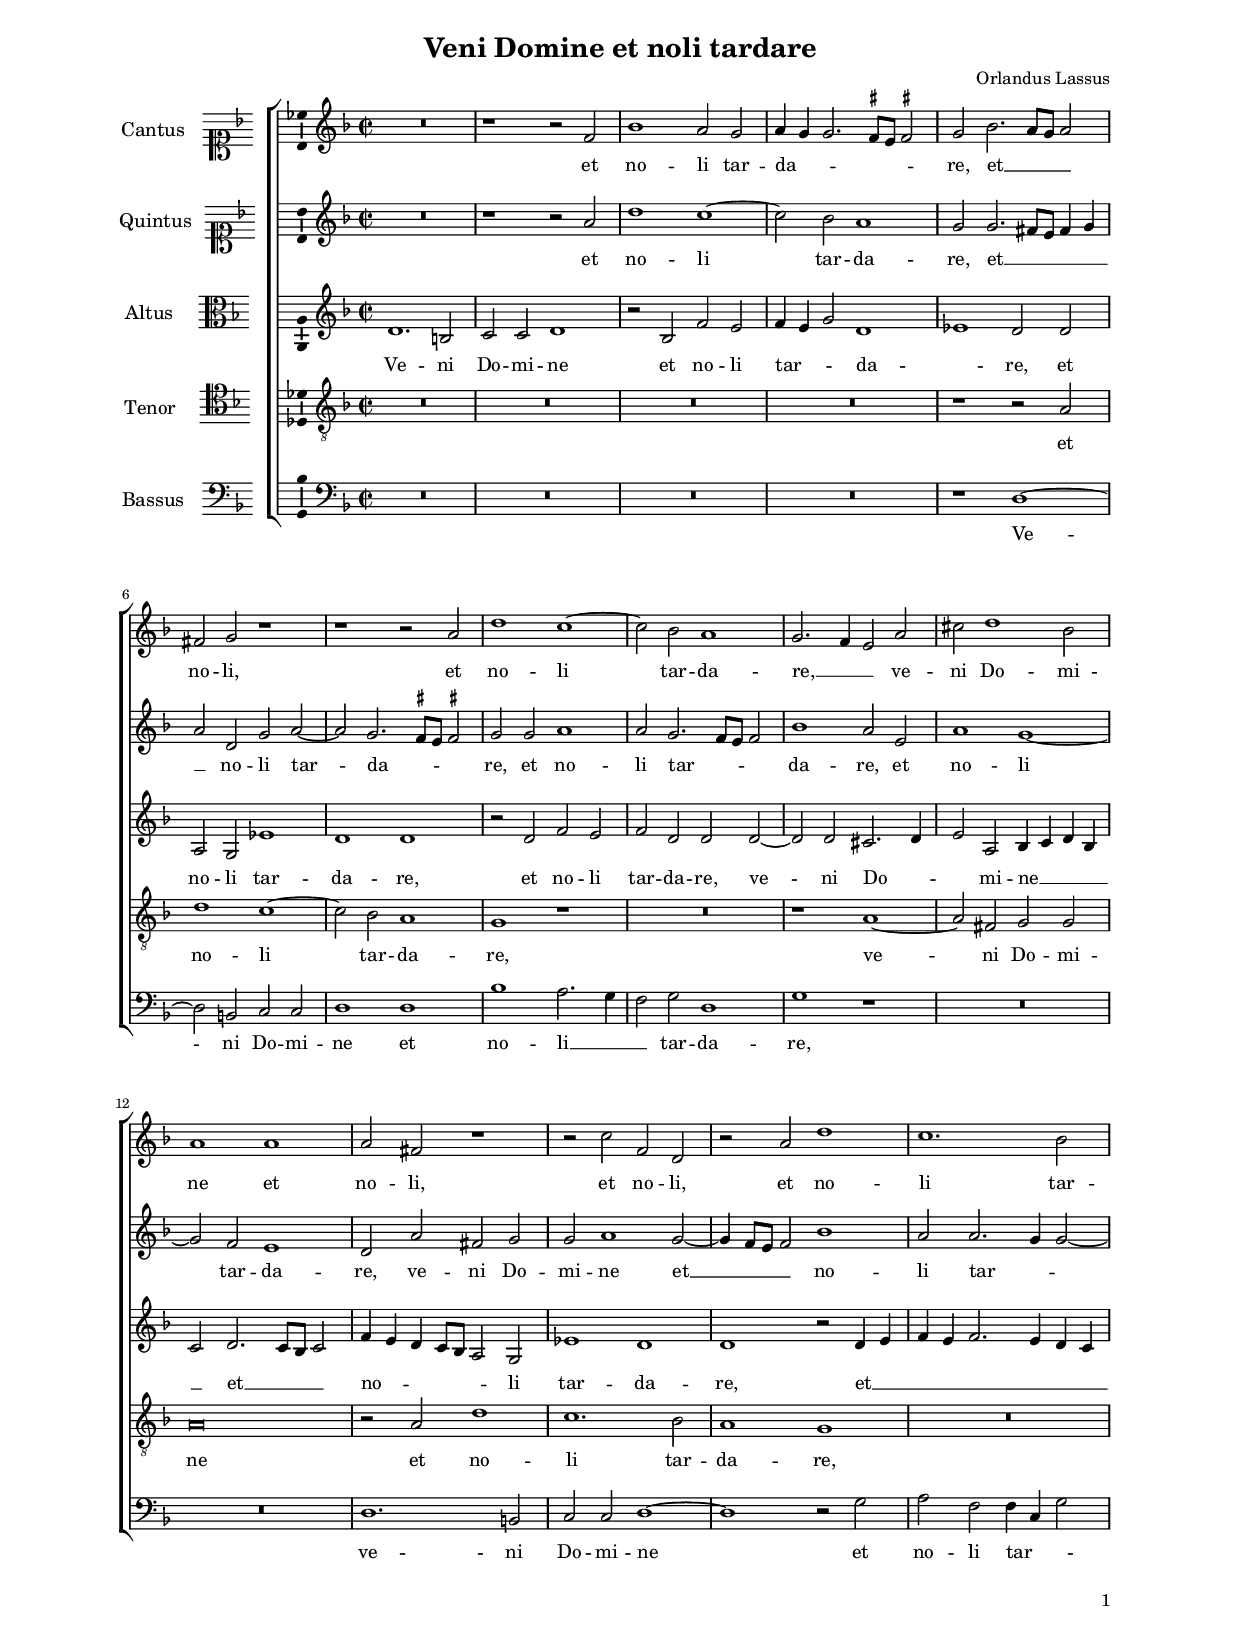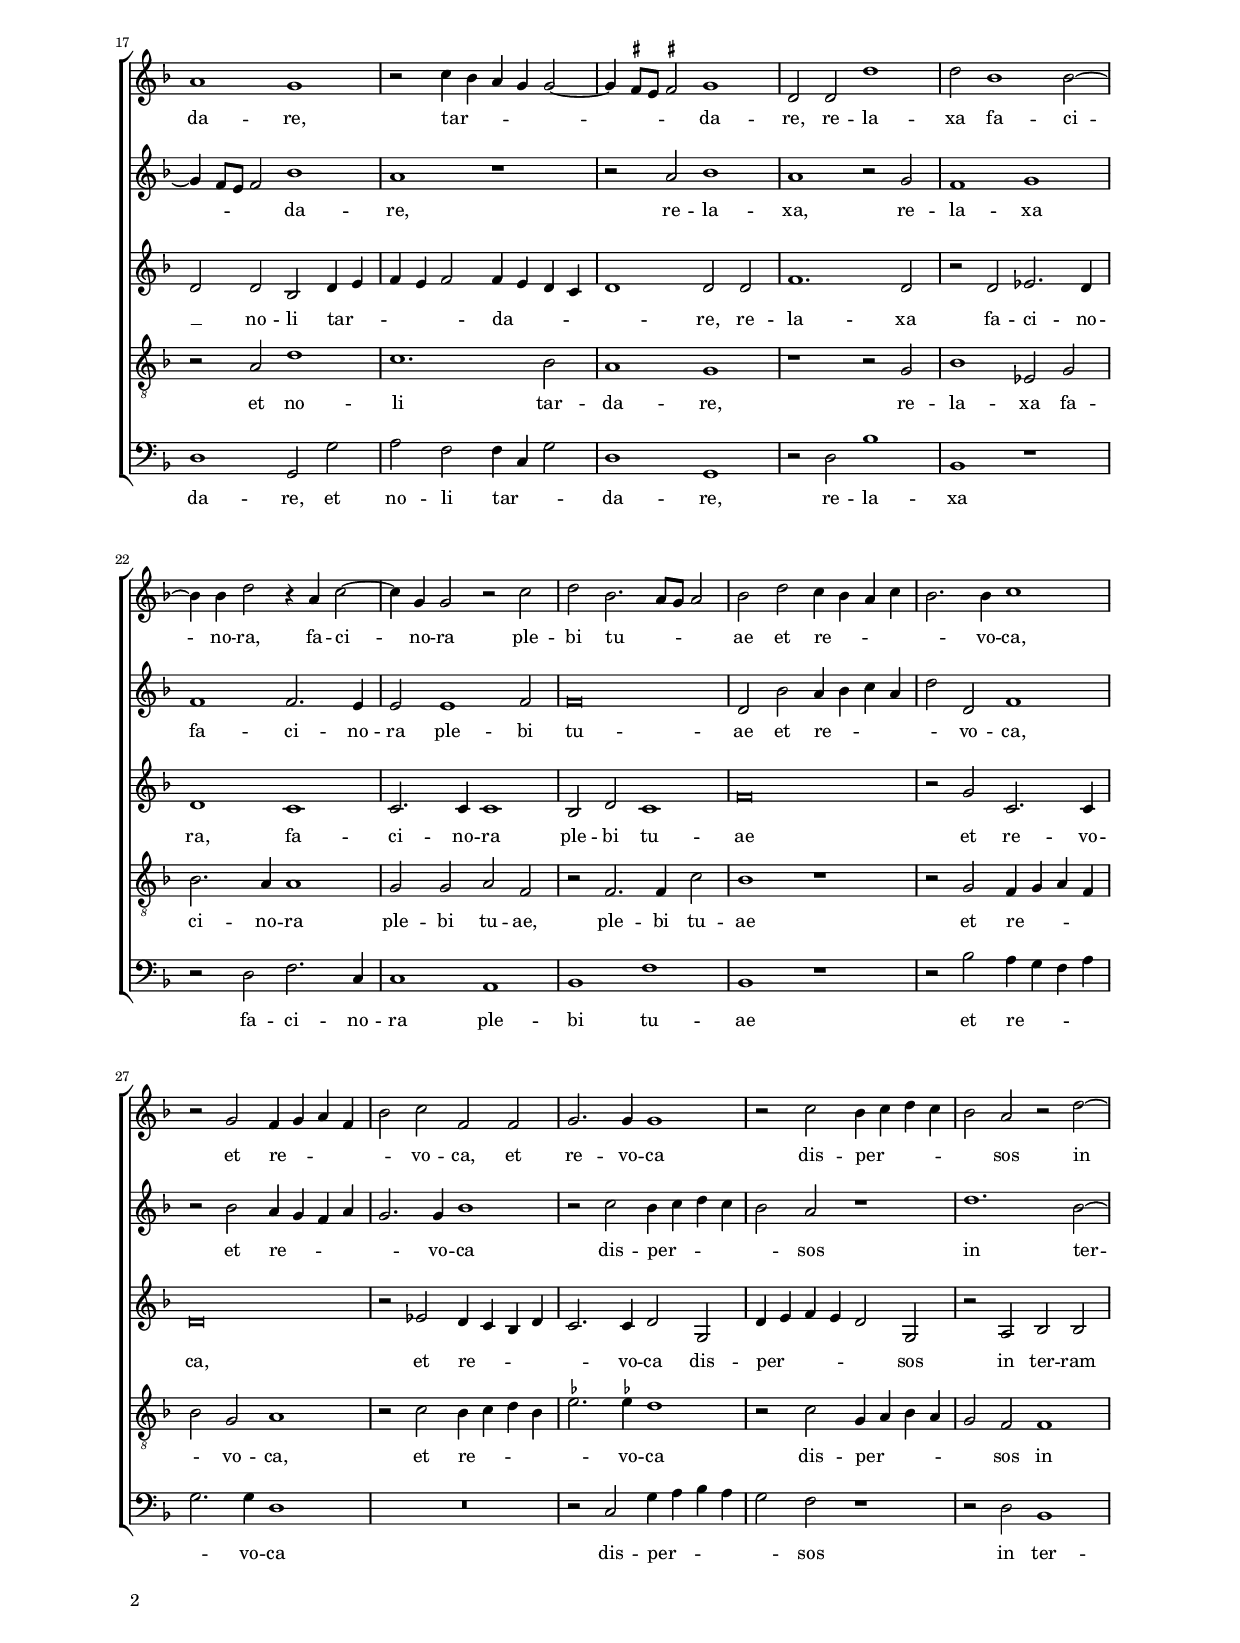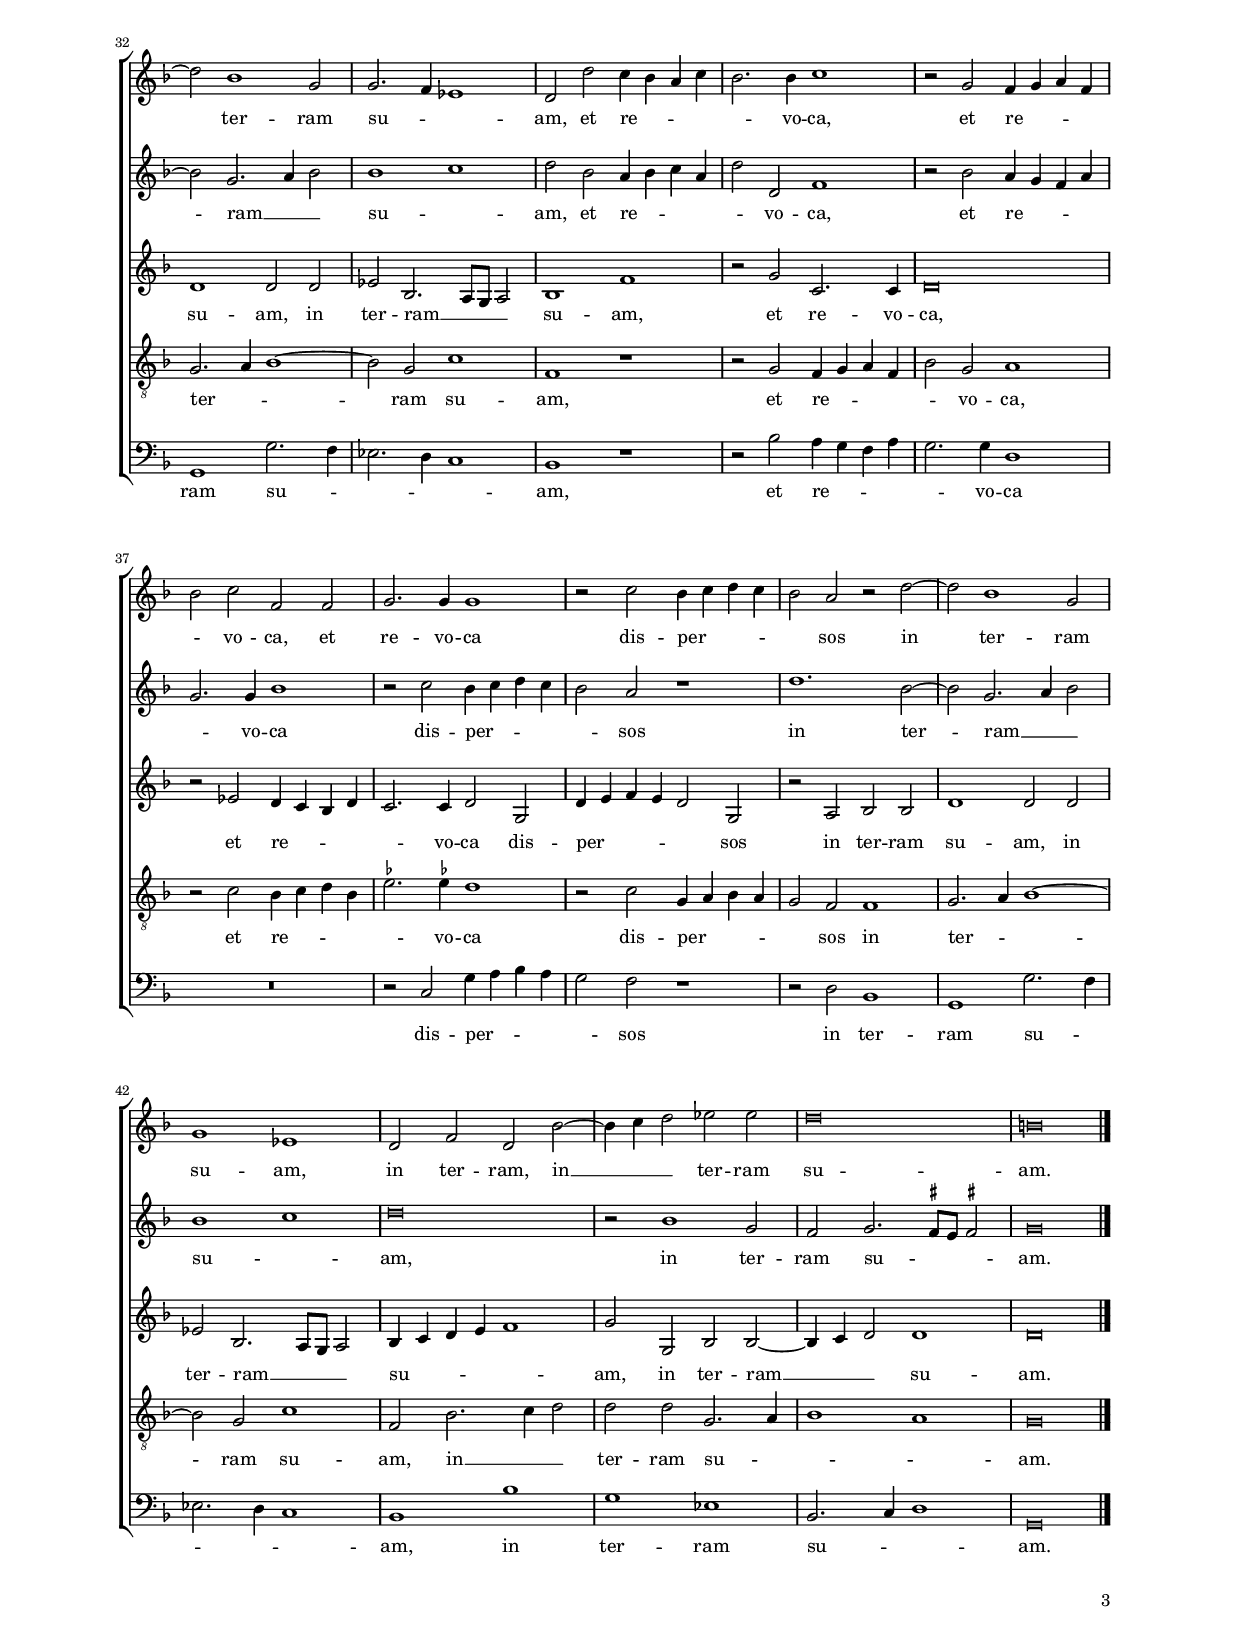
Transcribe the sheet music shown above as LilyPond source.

\header
{
  title="Veni Domine et noli tardare"
  composer="Orlandus Lassus"
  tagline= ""
}

\version "2.22.1"
\include "deutsch.ly"
#(set-global-staff-size 15)
% #(set-default-paper-size "letter")
#(ly:set-option 'point-and-click #f)


\paper
	{
	top-margin = 1.8 \cm
	bottom-margin = 1.2 \cm
	left-margin = 2.2 \cm
	right-margin = 2.2 \cm
	ragged-bottom = ##f
	ragged-last-bottom = ##f
	print-page-number = ##f
	system-system-spacing = #'((basic-distance . 17) (minimum-distance . 14) (padding . 7) (strechability . 150))
    oddFooterMarkup=\markup   \fill-line { "" \fromproperty #'page:page-number-string }
    evenFooterMarkup=\markup  \fill-line { \fromproperty #'page:page-number-string "" }
    last-bottom-spacing = #'((basic-distance . 12) (minimum-distance . 7) (padding . 4))
	systems-per-page = 3
%	min-systems-per-page = 3
%	print-first-page-number = ##t
%	first-page-number = 1
	}

	
global = {
	\key f \major
	\time 2/2 \set Score.measureLength = #(ly:make-moment 2/1)
    \skip 1*2*46 \bar "|."
	}

	ficta = { \once \set suggestAccidentals = ##t }

	forget = #(define-music-function (music) (ly:music?) #{
		\accidentalStyle forget
		$music
		\accidentalStyle default
		#})


incipitcantus = \markup { \score {
	{
	\set Staff.instrumentName = \markup { \fontsize #1 "Cantus" }
	\key f \major
	\clef soprano
	s4 \bar ""
	}
	\layout  {
	raggedright = ##t
	indent = 1.6 \cm
	line-width = 2.4 \cm
	\context { \Staff \remove Time_signature_engraver }
	\override Staff.Clef.Y-extent = #'(0 . 0)
	}} \hspace #1 }

       
incipitquintus = \markup { \score {
	{
	\set Staff.instrumentName = \markup { \fontsize #1 "Quintus" }
	\key f \major
	\clef soprano
	s4 \bar ""
	}
	\layout  {
	raggedright = ##t
	indent = 1.6 \cm
	line-width = 2.4 \cm
	\context { \Staff \remove Time_signature_engraver }
	\override Staff.Clef.Y-extent = #'(0 . 0)
	}} \hspace #1 }
      

incipitaltus = \markup { \score {
	{
	\set Staff.instrumentName = \markup { \fontsize #1 "Altus" }
	\key f \major
	\clef alto
	s4 \bar ""
	}
	\layout  {
	raggedright = ##t
	indent = 1.6 \cm
	line-width = 2.4 \cm
	\context { \Staff \remove Time_signature_engraver }
	\override Staff.Clef.Y-extent = #'(0 . 0)
	}} \hspace #1 }


incipittenor = \markup { \score {
	{
	\set Staff.instrumentName = \markup { \fontsize #1 "Tenor" }
	\key f \major
	\clef tenor
	s4 \bar ""
	}
	\layout  {
	raggedright = ##t
	indent = 1.6 \cm
	line-width = 2.4 \cm
	\context { \Staff \remove Time_signature_engraver }
	\override Staff.Clef.Y-extent = #'(0 . 0)
	}} \hspace #1 }
      

incipitbassus = \markup { \score {
	{
	\set Staff.instrumentName = \markup { \fontsize #1 "Bassus" }
	\key f \major
	\clef bass
	s4 \bar ""
	}
	\layout  {
	raggedright = ##t
	indent = 1.6 \cm
	line-width = 2.4 \cm
	\context { \Staff \remove Time_signature_engraver }
	\override Staff.Clef.Y-extent = #'(0 . 0)
	}} \hspace #1 }


cantus =  \relative c''
	{
	R\breve
	r1 r2 f,
	b1 a2 g
	a4 g g2. \ficta fis8 e \ficta fis!2
%5
	g2 b2. a8 g a2 |
	fis2 g r1
	r1 r2 a
	d1 c~
	c2 b a1
%10
	g2. f4 e2 a |
	cis2 d1 b2
	a1 a
	a2 fis r1
	r2 c' f, d
%15
	r2 a' d1 |
	c1. b2
	a1 g
	r2 c4 b a g g2~
	g4 \ficta fis8 e \ficta fis!2 g1
%20
	d2 d d'1 |
	d2 b1 b2~
	b4 b d2r4 a c2~
	c4 g g2 r c
	d2 b2. a8 g a2
%25
	b2 d c4 b a c |
	b2. b4 c1
	r2 g f4 g a f
	b2 c f, f
	g2. g4 g1
%30
	r2 c b4 c d c |
	b2 a r d~
	d2 b1 g2
	g2. f4 es1
	d2 d' c4 b a c
%35
	b2. b4 c1 |
	r2 g f4 g a f
	b2 c f, f
	g2. g4 g1
	r2 c b4 c d c
%40
	b2 a r d~ |
	d2 b1 g2
	g1 es
	d2 f d b'~
	b4 c d2 es es
%45
	d\breve |
	h\breve |
	}


quintus =  \relative c''
        {
	R\breve
	r1 r2 a
	d1 c~
	c2 b a1
%5
	g2 g2. fis8 e fis4 g |
	a2 d, g a~
	a2 g2. \ficta fis8 e \ficta fis!2
	g2 g a1
	a2 g2. f8 e f2
%10
	b1 a2 e |
	a1 g~
	g2 f e1
	d2 a' fis g
	g2 a1 g2~
%15
	g4 f8 e f2 b1 |
	a2 a2. g4 g2~
	g4 f8 e f2 b1
	a1 r
	r2 a b1
%20
	a1 r2 g |
	f1 g
	f1 f2. e4
	e2 e1 f2
	f\breve
%25
	d2 b' a4 b c a |
	d2 d, f1
	r2 b a4 g f a
	g2. g4 b1
	r2 c b4 c d c
%30
	b2 a r1 |
	d1. b2~
	b2 g2. a4 b2
	b1 c
	d2 b a4 b c a
%35
	d2 d, f1 |
	r2 b a4 g f a
	g2. g4 b1
	r2 c b4 c d c
	b2 a r1
%40
	d1. b2~ |
	b2 g2. a4 b2
	b1 c
	d\breve
	r2 b1 g2
%45
	f2 g2. \ficta fis8 e \ficta fis!2 |
	g\breve |
	}


altus =  \relative c'
	{
	d1. h2
	c2 c d1
	r2 b f' e
	f4 e g2 d1
%5
	es1 d2 d |
	a2 g es'1
	d1 d
	r2 d f e
	f2 d d d~
%10
	d2 d cis2. d4 |
	e2 a, b4 c d b
	c2 d2. c8 b c2
	f4 e d c8 b a2 g
	es'1 d
%15
	d1 r2 d4 e |
	f4 e f2. e4 d c
	d2 d b d4 e
	f4 e f2 f4 e d c
	d1 d2 d
%20
	f1. d2 |
	r2 d es2. d4
	d1 c
	c2. c4 c1
	b2 d c1
%25
	f\breve |
	r2 g c,2. c4
	d\breve
	r2 es d4 c b d
	c2. c4 d2 g,
%30
	d'4 e f e d2 g, |
	r2 a b b
	d1 d2 d
	es2 b2. a8 g a2
	b1 f'
%35
	r2 g c,2. c4 |
	d\breve
	r2 es d4 c b d
	c2. c4 d2 g,
	d'4 e f e d2 g,
%40
	r2 a b b |
	d1 d2 d
	es2 b2. a8 g a2
	b4 c d e f1
	g2 g, b b~
%45
	b4 c d2 d1 |
	d\breve |
	}


tenor  =  \relative c'
	{
	R\breve
	R\breve
	R\breve
	R\breve
%5
	r1 r2 a |
	d1 c~
	c2 b a1
	g1 r
	R\breve
%10
	r1 a~ |
	a2 fis g g
	a\breve
	r2 a d1
	c1. b2
%15
	a1 g |
	R\breve
	r2 a d1
	c1. b2
	a1 g
%20
	r1 r2 g |
	b1 es,2 g
	b2. a4 a1
	g2 g a f
	r2 f2. f4 c'2
%25
	b1 r |
	r2 g f4 g a f
	b2 g a1
	r2 c b4 c d b
	\ficta es2. \ficta es!4 d1
%30
	r2 c g4 a b a |
	g2 f f1
	g2. a4 b1~
	b2 g c1
	f,1 r
%35
	r2 g f4 g a f |
	b2 g a1
	r2 c b4 c d b
	\ficta es2. \ficta es!4 d1
	r2 c g4 a b a
%40
	g2 f f1 |
	g2. a4 b1~
	b2 g c1
	f,2 b2. c4 d2
	d2 d g,2. a4
%45
	b1 a |
	g\breve |
	}


bassus  =  \relative c
	{
	R\breve
	R\breve
	R\breve
	R\breve
%5
	r1 d~ |
	d2 h c c
	d1 d
	b'1 a2. g4
	f2 g d1
%10
	g1 r |
	R\breve
	R\breve
	d1. h2
	c2 c d1~
%15
	d1 r2 g |
	a2 f f4 c g'2
	d1 g,2 g'
	a2 f f4 c g'2
	d1 g,
%20
	r2 d' b'1 |
	b,1 r
	r2 d f2. c4
	c1 a
	b1 f'
%25
	b,1 r |
	r2 b' a4 g f a
	g2. g4 d1
	R\breve
	r2 c g'4 a b a
%30
	g2 f r1 |
	r2 d b1
	g1 g'2. f4
	es2. d4 c1
	b1 r
%35
	r2 b' a4 g f a |
	g2. g4 d1
	R\breve
	r2 c g'4 a b a
	g2 f r1
%40
	r2 d b1 |
	g1 g'2. f4
	es2. d4 c1
	b1 b'
	g1 es
%45
	b2. c4 d1 |
	g,\breve |
	}


lyricscantus = \lyricmode {
        et no -- li tar -- da -- _ _ _ _ _ re,
        et __ _ _ _ no -- li,
        et no -- li tar -- da -- re, __ _ _
        ve -- ni Do -- mi -- ne
        et no -- li,
        et no -- li,
        et no -- li tar -- da -- re,
        tar -- _ _ _ _ _ _ _ da -- re,
        re -- la -- xa fa -- ci -- no -- ra,
        fa -- ci -- no -- ra ple -- bi tu -- _ _ _ ae
        et re -- _ _ _ _ vo -- ca,
        et re -- _ _ _ _ vo -- ca,
        et re -- vo -- ca
        dis -- per -- _ _ _ _ sos
        in ter -- ram su -- _ _ am,
        et re -- _ _ _ _ vo -- ca,
        et re -- _ _ _ _ vo -- ca,
        et re -- vo -- ca
        dis -- per -- _ _ _ _ sos
        in ter -- ram su -- am,
        in ter -- ram,
        in __ _ _ ter -- ram su -- am.
	}


lyricsquintus = \lyricmode {
        et no -- li tar -- da -- re,
        et __ _ _ _ _ _ no -- li tar -- da -- _ _ _ re,
        et no -- li tar -- _ _ _ da -- re,
        et no -- li tar -- da -- re,
        ve -- ni Do -- mi -- ne
        et __ _ _ _ no -- li tar -- _ _ _ _ _ da -- re,
        re -- la -- xa,
        re -- la -- xa fa -- ci -- no -- ra ple -- bi tu -- ae
        et re -- _ _ _ _ vo -- ca,
        et re -- _ _ _ _ vo -- ca
        dis -- per -- _ _ _ _ sos
        in ter -- ram __ _ _ su -- _ am,
        et re -- _ _ _ _ vo -- ca,
        et re -- _ _ _ _ vo -- ca
        dis -- per -- _ _ _ _ sos
        in ter -- ram __ _ _ su -- _ am,
        in ter -- ram su -- _ _ _ am.
	}


lyricsaltus = \lyricmode {
	Ve -- ni Do -- mi -- ne
        et no -- li tar -- _ _ da -- _ re,
        et no -- li tar -- da -- re,
        et no -- li tar -- da -- re,
        ve -- ni Do -- _ _ mi -- ne __ _ _ _ _ 
        et __ _ _ _ no -- _ _ _ _ _ li tar -- da -- re,
        et __ _ _ _ _ _ _ _ _ no -- li tar -- _ _ _ _ da -- _ _ _ _ re,
        re -- la -- xa fa -- ci -- no -- ra,
        fa -- ci -- no -- ra ple -- bi tu -- ae
        et re -- vo -- ca,
        et re -- _ _ _ _ vo -- ca
        dis -- per -- _ _ _ _ sos
        in ter -- ram su -- am,
        in ter -- ram __ _ _ _ su -- am,
        et re -- vo -- ca,
        et re -- _ _ _ _ vo -- ca
        dis -- per -- _ _ _ _ sos
        in ter -- ram su -- am,
        in ter -- ram __ _ _ _ su -- _ _ _ _ am,
        in ter -- ram __ _ _ su -- am.
	}


lyricstenor = \lyricmode {
        et no -- li tar -- da -- re,
        ve -- ni Do -- mi -- ne
        et no -- li tar -- da -- re,
        et no -- li tar -- da -- re,
        re -- la -- xa fa -- ci -- no -- ra ple -- bi tu -- ae,
        ple -- bi tu -- ae
        et re -- _ _ _ _ vo -- ca,
        et re -- _ _ _ _ vo -- ca
        dis -- per -- _ _ _ _ sos
        in ter -- _ _ ram su -- am,
        et re -- _ _ _ _ vo -- ca,
        et re -- _ _ _ _ vo -- ca
        dis -- per -- _ _ _ _ sos
        in ter -- _ _ ram su -- am,
        in __ _ _ ter -- ram su -- _ _ _ am.
	}


lyricsbassus = \lyricmode {
	Ve -- ni Do -- mi -- ne
        et no -- li __ _ _ tar -- da -- re,
        ve -- ni Do -- mi -- ne
        et no -- li tar -- _ _ da -- re,
        et no -- li tar -- _ _ da -- re,
        re -- la -- xa fa -- ci -- no -- ra ple -- bi tu -- ae
        et re -- _ _ _ _ vo -- ca
        dis -- per -- _ _ _ _ sos
        in ter -- ram su -- _ _ _ _ am,
        et re -- _ _ _ _ vo -- ca
        dis -- per -- _ _ _ _ sos
        in ter -- ram su -- _ _ _ _ am,
        in ter -- ram su -- _ _ am.
	}


\score
{  
  % \transpose {
	\new ChoirStaff \with { \override StaffGrouper.staff-staff-spacing.basic-distance = #12 }
	<<

	\new Staff << \global
	\new Voice="v1" {
		\set Staff.instrumentName=\incipitcantus
%		\set Staff.instrumentName= "S"
		\set Staff.midiInstrument = "reed organ"
		\clef violin
		\cantus }
	\new Lyrics \lyricsto "v1" {\lyricscantus }
	>>


	\new Staff << \global
	\new Voice="v5" {
		\set Staff.instrumentName=\incipitquintus
%		\set Staff.instrumentName= "Q"
		\set Staff.midiInstrument = "reed organ"
		\clef violin
		\quintus}
	\new Lyrics \lyricsto "v5" {\lyricsquintus }
	>>


	\new Staff << \global
	\new Voice="v2" {
		\set Staff.instrumentName=\incipitaltus
%		\set Staff.instrumentName= "A"
		\set Staff.midiInstrument = "reed organ"
		\clef violin 
		\altus}
	\new Lyrics \lyricsto "v2" {\lyricsaltus }
	>>


	\new Staff << \global
	\new Voice="v3" {
		\set Staff.instrumentName=\incipittenor
%		\set Staff.instrumentName= "T"
		\set Staff.midiInstrument = "reed organ"
		\clef "G_8"
		\tenor }
	\new Lyrics \lyricsto "v3" {\lyricstenor }
	>>


	\new Staff << \global
	\new Voice="v4" {
		\set Staff.instrumentName=\incipitbassus
%		\set Staff.instrumentName= "B"
		\set Staff.midiInstrument = "reed organ"
		\clef bass 
		\bassus }
	\new Lyrics \lyricsto "v4" {\lyricsbassus}
	>>

	>>
	% } % transpose

	\layout
	{
	indent = 2.5\cm
	\context { \Lyrics \override VerticalAxisGroup.nonstaff-relatedstaff-spacing.padding = #1.4 }
%	\context { \Lyrics \override LyricText.font-size = #1 }
	\context { \Staff \override TimeSignature.break-visibility = #end-of-line-invisible }
	\context { \Staff \consists "Ambitus_engraver" }
	\context { \Score \override BarNumber.padding = #2 }
	\context { \Voice \override NoteHead.style = #'baroque }
	}
    
\midi
	{
    	\tempo 2 = 90
	}

}


% EOF
